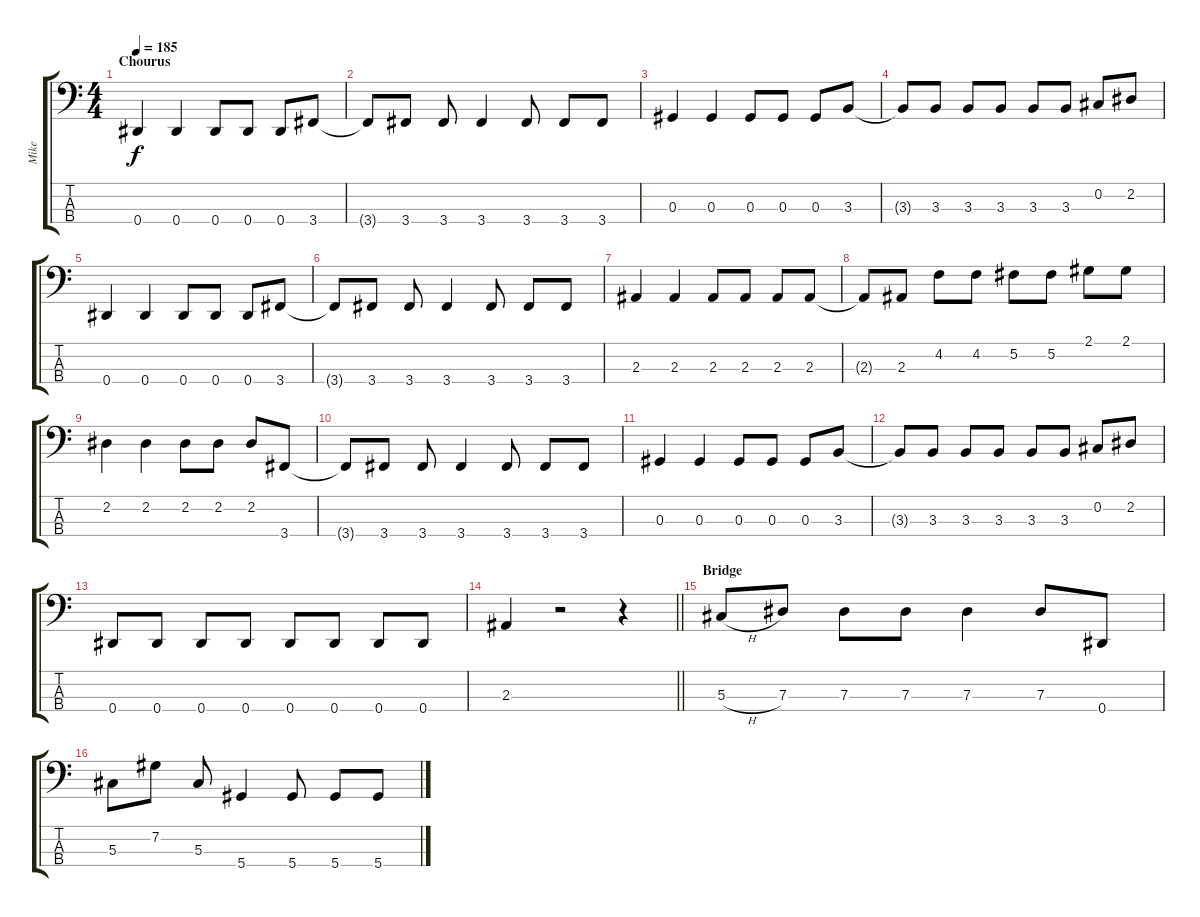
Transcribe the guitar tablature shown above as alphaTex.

\track ("Mike" "Mike") {instrument electricbasspick}
\staff {score tabs}
\tuning (Gb2 Db2 Ab1 Eb1) {hide}
\ts (4 4)
\section ("" "Chourus")
\tempo 185
\clef f4
\ks c
0.4.4{dy f} 0.4.4 0.4.8 0.4.8 0.4.8 3.4.8 |
3.4{t}.8 3.4.8 3.4.8 3.4.4 3.4.8 3.4.8 3.4.8 |
0.3.4 0.3.4 0.3.8 0.3.8 0.3.8 3.3.8 |
3.3{t}.8 3.3.8 3.3.8 3.3.8 3.3.8 3.3.8 0.2.8 2.2.8 |
0.4.4 0.4.4 0.4.8 0.4.8 0.4.8 3.4.8 |
3.4{t}.8 3.4.8 3.4.8 3.4.4 3.4.8 3.4.8 3.4.8 |
2.3.4 2.3.4 2.3.8 2.3.8 2.3.8 2.3.8 |
2.3{t}.8 2.3.8 4.2.8 4.2.8 5.2.8 5.2.8 2.1.8 2.1.8 |
2.2.4 2.2.4 2.2.8 2.2.8 2.2.8 3.4.8 |
3.4{t}.8 3.4.8 3.4.8 3.4.4 3.4.8 3.4.8 3.4.8 |
0.3.4 0.3.4 0.3.8 0.3.8 0.3.8 3.3.8 |
3.3{t}.8 3.3.8 3.3.8 3.3.8 3.3.8 3.3.8 0.2.8 2.2.8 |
0.4.8 0.4.8 0.4.8 0.4.8 0.4.8 0.4.8 0.4.8 0.4.8 |
\barLineRight lightlight
2.3.4 r.2 r.4 |
\section ("" "Bridge")
5.3{h}.8 7.3.8 7.3.8 7.3.8 7.3.4 7.3.8 0.4.8 |
5.3.8 7.2.8 5.3.8 5.4.4 5.4.8 5.4.8 5.4.8
